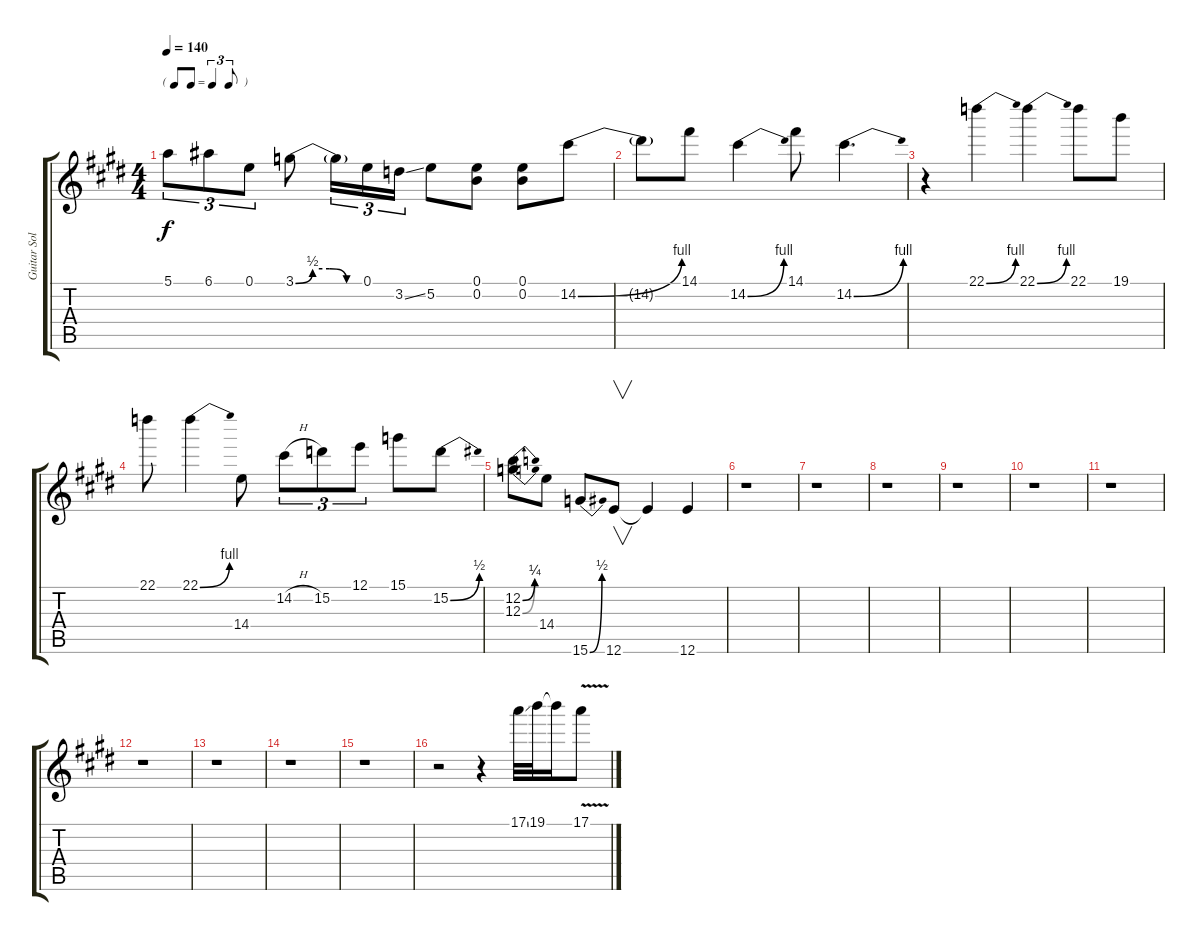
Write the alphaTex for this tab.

\track ("Guitar Solo 1" "Guitar Sol") {instrument distortionguitar}
\staff {score tabs}
\tuning (E4 B3 G3 D3 A2 E2) {hide}
\ts (4 4)
\tf triplet8th
\tempo 140
\clef g2
\ks e
5.1.8{tu (3 2) dy f} 6.1.8{tu (3 2)} 0.1.8{tu (3 2)} 3.1{be (custom 0 0 15 2 30 2 45 0 60 0)}.8 3.1{t}.16{tu (3 2)} 0.1.16{tu (3 2)} 3.2{ss}.16{tu (3 2)} 5.2.8 (0.1 0.2).8 (0.1 0.2).8 14.2{be (bend 0 0 60 4)}.8 |
14.2{t}.8 14.1.8 14.2{be (bend 0 0 60 4)}.4 14.1.8 14.2{be (bend 0 0 60 4)}.4{d} |
r.4 22.1{be (bend 0 0 60 4)}.4 22.1{be (bend 0 0 60 4)}.4 22.1.8 19.1.8 |
22.1.8 22.1{be (bend 0 0 60 4)}.4 14.4.8 14.2{h}.8{tu (3 2)} 15.2.8{tu (3 2)} 12.1.8{tu (3 2)} 15.1.8 15.2{be (bend 0 0 60 2)}.8 |
(12.2{be (bend 0 0 60 1)} 12.3{be (bend 0 0 60 1)}).8 14.4.8 15.6{be (bend 0 0 60 2)}.8 12.6.8{v} 12.6{t}.4 12.6.4 |
r.1 |
r.1 |
r.1 |
r.1 |
r.1 |
r.1 |
r.1 |
r.1 |
r.1 |
r.1 |
r.2 r.4 17.1{ss}.32 19.1.32 19.1{t}.16 17.1{v}.8
